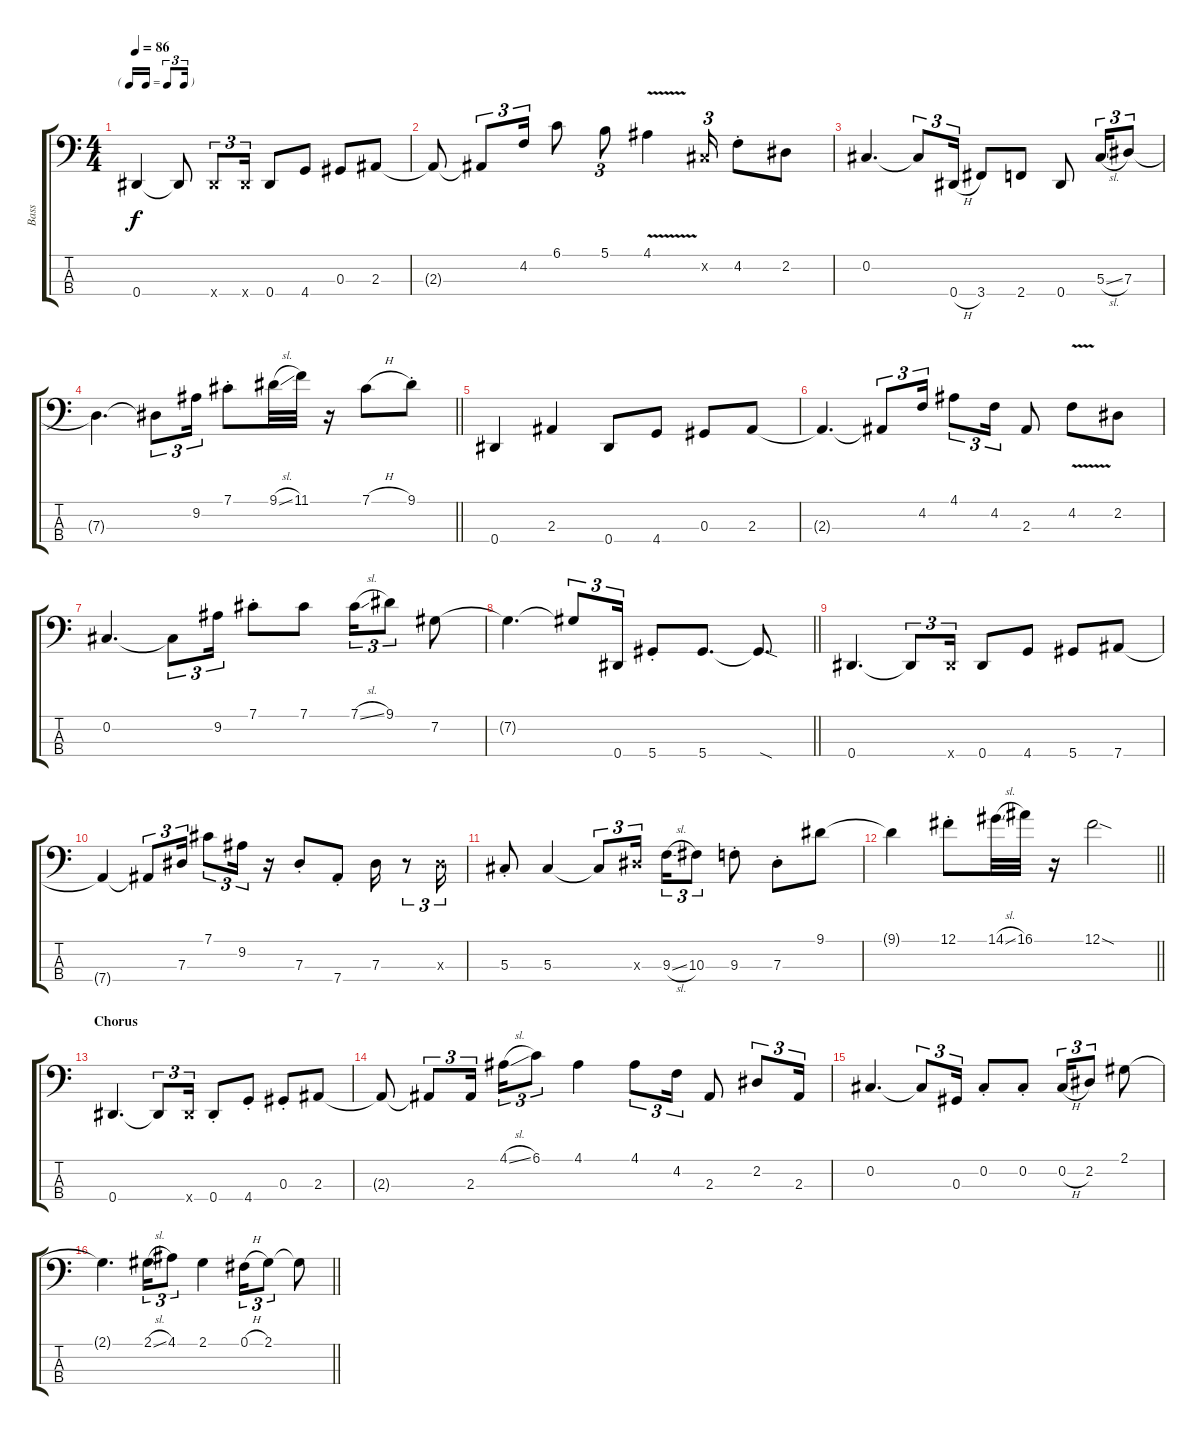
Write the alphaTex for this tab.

\track ("Bass" "Bass") {instrument electricbassfinger bank 177}
\staff {score tabs}
\tuning (Gb2 Db2 Ab1 Eb1) {hide}
\ts (4 4)
\tf triplet16th
\tempo 86
\clef f4
\ks c
0.4.4{dy f} 0.4{t}.8 0.4{x}.8{tu (3 2)} 0.4{x}.16{tu (3 2)} 0.4.8 4.4.8 0.3.8 2.3.8 |
2.3{t}.8 2.3{t}.8{tu (3 2)} 4.2.16{tu (3 2)} 6.1.8 5.1.8{tu (3 2)} 4.1{v}.4 0.2{x}.16{tu (3 2)} 4.2{st}.8 2.2.8 |
0.2.4{d} 0.2{t}.8{tu (3 2)} 0.4{h}.16{tu (3 2)} 3.4.8 2.4.8 0.4.8 5.3{sl}.16{tu (3 2)} 7.3.8{tu (3 2)} |
\barLineRight lightlight
7.3{t}.4{d} 7.3{t}.8{tu (3 2)} 9.2.16{tu (3 2)} 7.1{st}.8 9.1{sl}.32 11.1.32 r.16 7.1{h}.8 9.1{st}.8 |
0.4.4 2.3.4 0.4.8 4.4.8 0.3.8 2.3.8 |
2.3{t}.4{d} 2.3{t}.8{tu (3 2)} 4.2.16{tu (3 2)} 4.1.8{tu (3 2)} 4.2.16{tu (3 2)} 2.3.8 4.2{v}.8 2.2.8 |
0.2.4{d} 0.2{t}.8{tu (3 2)} 9.2.16{tu (3 2)} 7.1{st}.8 7.1.8 7.1{sl}.16{tu (3 2)} 9.1.8{tu (3 2)} 7.2.8 |
\barLineRight lightlight
7.2{t}.4{d} 7.2{t}.8{tu (3 2)} 0.4.16{tu (3 2)} 5.4{st}.8 5.4.8{d} 5.4{sod t}.8{d} |
0.4.4{d} 0.4{t}.8{tu (3 2)} 0.4{x}.16{tu (3 2)} 0.4.8 4.4.8 5.4.8 7.4.8 |
7.4{t}.4 7.4{t}.8{tu (3 2)} 7.3.16{tu (3 2)} 7.1.8{tu (3 2)} 9.2.16{tu (3 2)} r.16 7.3{st}.8 7.4{st}.8 7.3.16 r.8{tu (3 2)} 7.3{x}.16{tu (3 2)} |
5.3{st}.8 5.3.4 5.3{t}.8{tu (3 2)} 7.3{x}.16{tu (3 2)} 9.3{sl}.16{tu (3 2)} 10.3.8{tu (3 2)} 9.3{st}.8 7.3{st}.8 9.1.8 |
\barLineRight lightlight
9.1{t}.4 12.1{st}.8 14.1{sl}.32 16.1.32 r.16 12.1{sod}.2 |
\section ("" "Chorus")
0.4.4{d} 0.4{t}.8{tu (3 2)} 0.4{x}.16{tu (3 2)} 0.4{st}.8 4.4{st}.8 0.3{st}.8 2.3.8 |
2.3{t}.8 2.3{t}.8{tu (3 2)} 2.3.16{tu (3 2)} 4.1{sl}.16{tu (3 2)} 6.1.8{tu (3 2)} 4.1.4 4.1.8{tu (3 2)} 4.2.16{tu (3 2)} 2.3.8 2.2.8{tu (3 2)} 2.3.16{tu (3 2)} |
0.2.4{d} 0.2{t}.8{tu (3 2)} 0.3.16{tu (3 2)} 0.2{st}.8 0.2{st}.8 0.2{h}.16{tu (3 2)} 2.2.8{tu (3 2)} 2.1.8 |
\barLineRight lightlight
2.1{t}.4{d} 2.1{sl}.16{tu (3 2)} 4.1.8{tu (3 2)} 2.1.4 0.1{h}.16{tu (3 2)} 2.1.8{tu (3 2)} 2.1{t}.8
